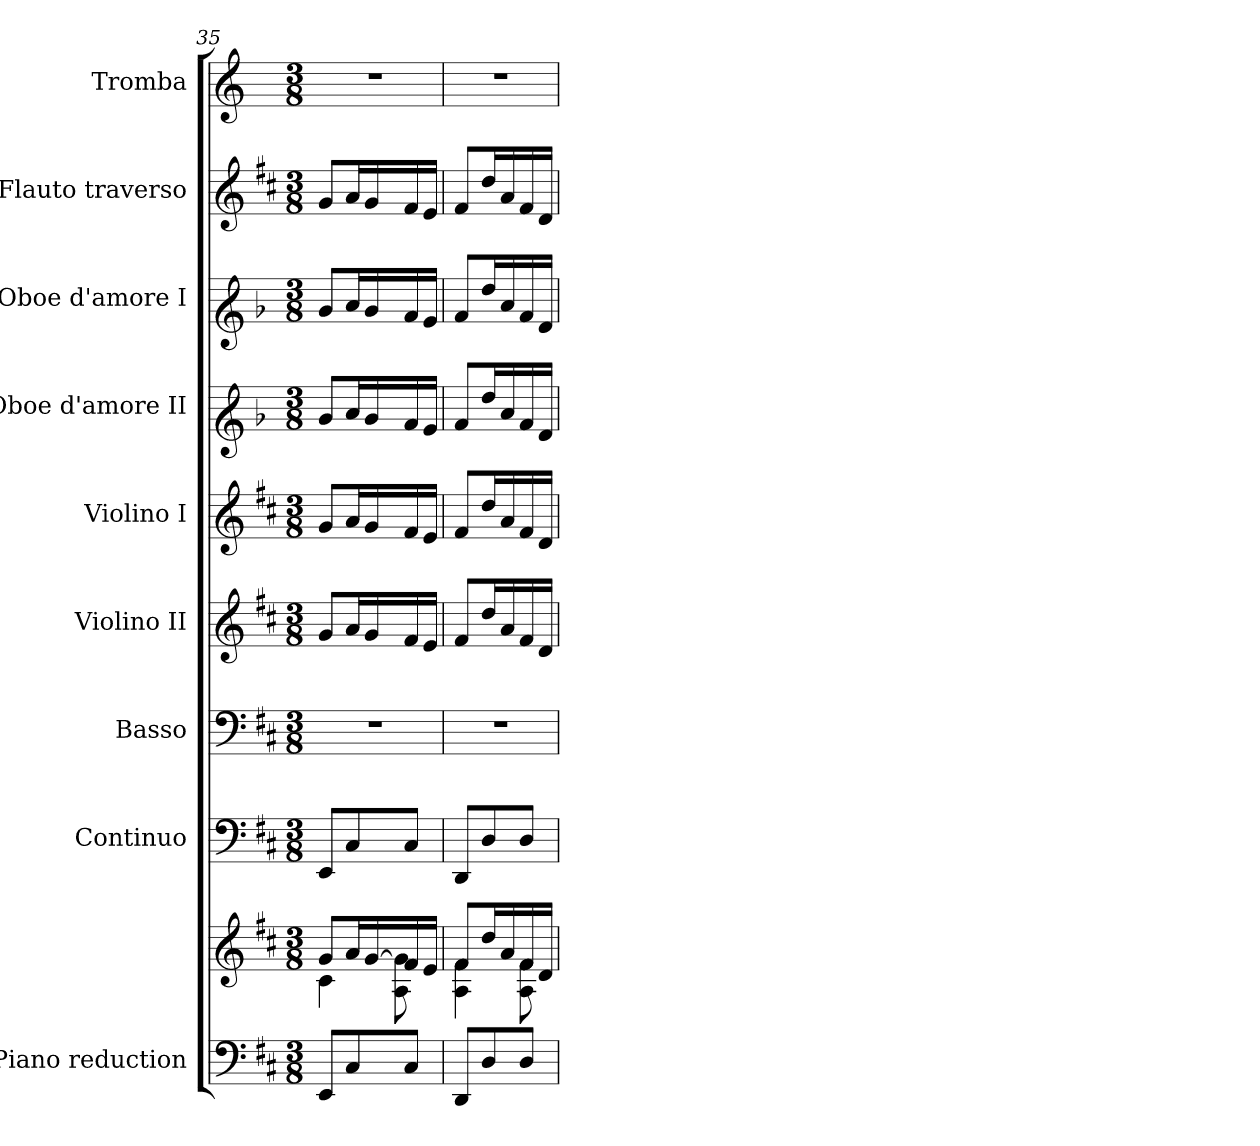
**kern	**kern	**kern	**kern	**kern	**kern	**kern	**kern	**kern	**kern
*part9	*part9	*part8	*part7	*part6	*part5	*part4	*part3	*part2	*part1
*staff10	*staff9	*staff8	*staff7	*staff6	*staff5	*staff4	*staff3	*staff2	*staff1
*I"Piano reduction	*	*I"Continuo	*I"Basso	*I"Violino II	*I"Violino I	*I"Oboe d'amore II	*I"Oboe d'amore I	*I"Flauto traverso	*I"Tromba
*I'Pno	*	*	*	*I'Vln	*I'Vln	*	*	*I'Fl	*
!!LO:PB:g=z
*clefF4	*clefG2	*clefF4	*clefF4	*clefG2	*clefG2	*clefG1	*clefG1	*clefG2	*clefG2
*	*	*	*	*	*	*ITrd2c3	*ITrd2c3	*	*ITrd-1c-2
*k[f#c#]	*k[f#c#]	*k[f#c#]	*k[f#c#]	*k[f#c#]	*k[f#c#]	*k[f#c#]	*k[f#c#]	*k[f#c#]	*k[f#c#]
*M3/8	*M3/8	*M3/8	*M3/8	*M3/8	*M3/8	*M3/8	*M3/8	*M3/8	*M3/8
=35	=35	=35	=35	=35	=35	=35	=35	=35	=35
*	*^	*	*	*	*	*	*	*	*
8EE/L	8g/L	4c#\	8EE/L	4.r	8g/L	8g/L	8g/L	8g/L	8g/L	4.r
8C#/	16a/L	.	8C#/	.	16a/L	16a/L	16a/L	16a/L	16a/L	.
.	[16g/	.	.	.	16g/	16g/	16g/	16g/	16g/	.
8C#/J	16f#/	8A\ 8g\]	8C#/J	.	16f#/	16f#/	16f#/	16f#/	16f#/	.
.	16e/JJ	.	.	.	16e/JJ	16e/JJ	16e/JJ	16e/JJ	16e/JJ	.
=36	=36	=36	=36	=36	=36	=36	=36	=36	=36	=36
8DD/L	8f#/L	4A\ 4f#\	8DD/L	4.r	8f#/L	8f#/L	8f#/L	8f#/L	8f#/L	4.r
8D/	16dd/L	.	8D/	.	16dd/L	16dd/L	16dd/L	16dd/L	16dd/L	.
.	16a/	.	.	.	16a/	16a/	16a/	16a/	16a/	.
8D/J	16f#/	8A\ 8f#\	8D/J	.	16f#/	16f#/	16f#/	16f#/	16f#/	.
.	16d/JJ	.	.	.	16d/JJ	16d/JJ	16d/JJ	16d/JJ	16d/JJ	.
*	*v	*v	*	*	*	*	*	*	*	*
=	=	=	=	=	=	=	=	=	=
*-	*-	*-	*-	*-	*-	*-	*-	*-	*-
